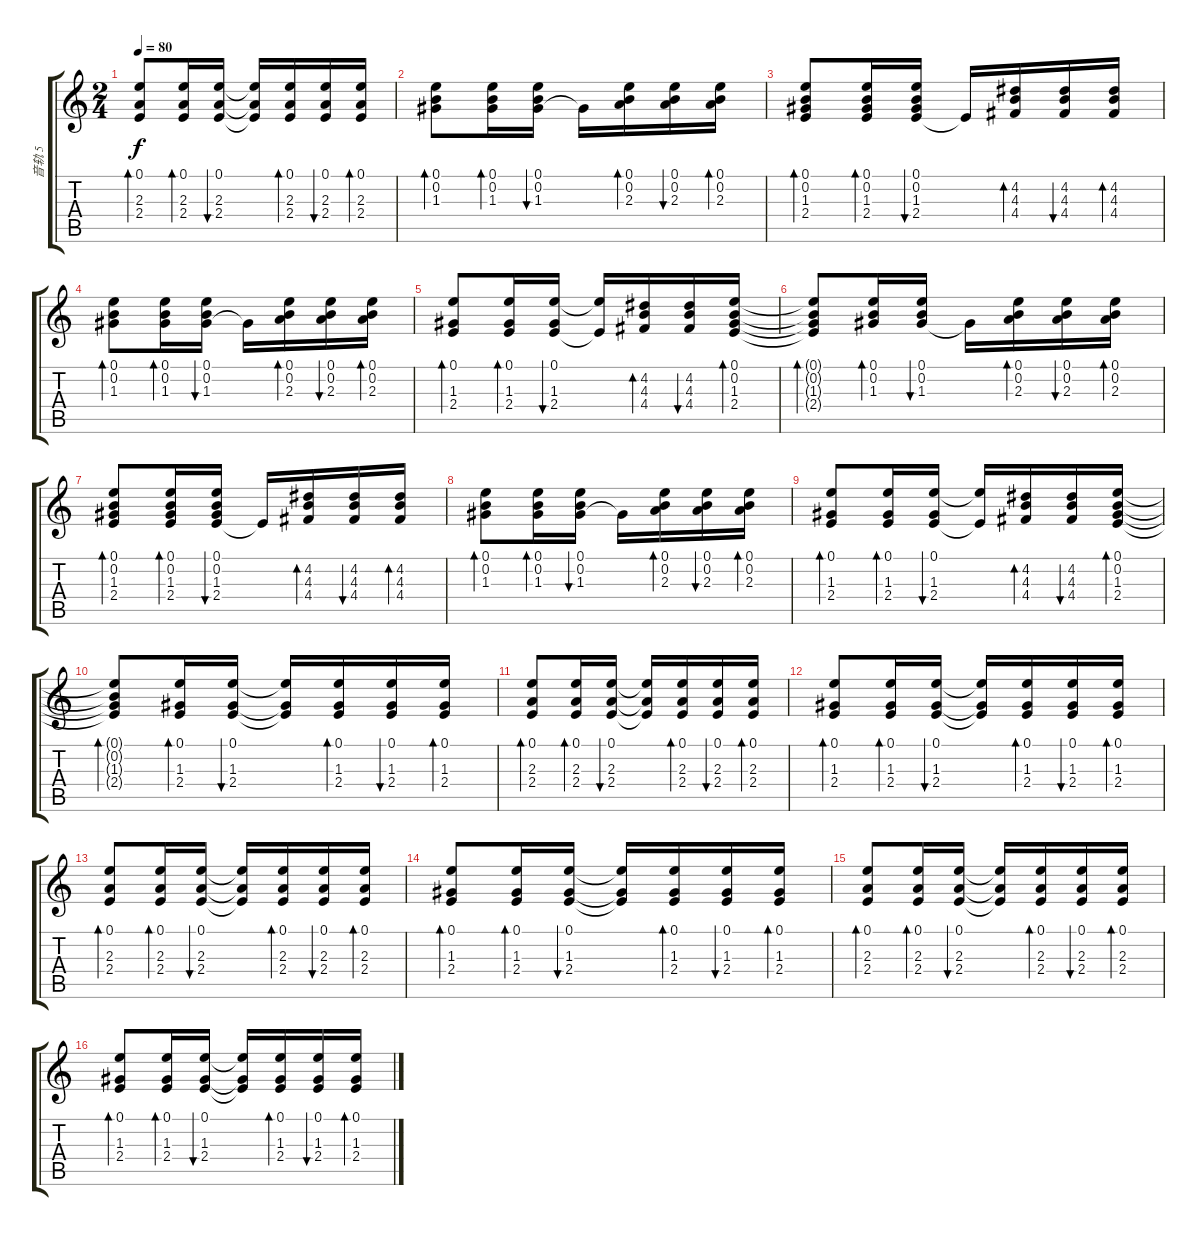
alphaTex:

\track ("音轨 5" "音轨 5") {instrument acousticguitarnylon}
\staff {score tabs}
\tuning (E4 B3 G3 D3 A2 E2) {hide}
\ts (2 4)
\tempo 80
\clef g2
\ks c
(0.1 2.3 2.4).8{bd 60 dy f} (0.1 2.3 2.4).16{bd 60} (0.1 2.3 2.4).16{bu 60} (0.1{t} 2.3{t} 2.4{t}).16 (0.1 2.3 2.4).16{bd 60} (0.1 2.3 2.4).16{bu 60} (0.1 2.3 2.4).16{bd 60} |
(0.1 0.2 1.3).8{bd 120} (0.1 0.2 1.3).16{bd 240} (0.1 0.2 1.3).16{bu 240} 1.3{t}.16 (0.1 0.2 2.3).16{bd 240} (0.1 0.2 2.3).16{bu 240} (0.1 0.2 2.3).16{bd 240} |
(0.1 0.2 1.3 2.4).8{bd 60} (0.1 0.2 1.3 2.4).16{bd 60} (0.1 0.2 1.3 2.4).16{bu 60} 2.4{t}.16 (4.2 4.3 4.4).16{bd 60} (4.2 4.3 4.4).16{bu 60} (4.2 4.3 4.4).16{bd 60} |
(0.1 0.2 1.3).8{bd 120} (0.1 0.2 1.3).16{bd 240} (0.1 0.2 1.3).16{bu 240} 1.3{t}.16 (0.1 0.2 2.3).16{bd 240} (0.1 0.2 2.3).16{bu 240} (0.1 0.2 2.3).16{bd 240} |
(0.1 1.3 2.4).8{bd 60} (0.1 1.3 2.4).16{bd 60} (0.1 1.3 2.4).16{bu 60} (0.1{t} 2.4{t}).16 (4.2 4.3 4.4).16{bd 60} (4.2 4.3 4.4).16{bu 60} (0.1 0.2 1.3 2.4).16{bd 60} |
(0.1{t} 0.2{t} 1.3{t} 2.4{t}).8{bd 120} (0.1 0.2 1.3).16{bd 240} (0.1 0.2 1.3).16{bu 240} 1.3{t}.16 (0.1 0.2 2.3).16{bd 240} (0.1 0.2 2.3).16{bu 240} (0.1 0.2 2.3).16{bd 240} |
(0.1 0.2 1.3 2.4).8{bd 60} (0.1 0.2 1.3 2.4).16{bd 60} (0.1 0.2 1.3 2.4).16{bu 60} 2.4{t}.16 (4.2 4.3 4.4).16{bd 60} (4.2 4.3 4.4).16{bu 60} (4.2 4.3 4.4).16{bd 60} |
(0.1 0.2 1.3).8{bd 120} (0.1 0.2 1.3).16{bd 240} (0.1 0.2 1.3).16{bu 240} 1.3{t}.16 (0.1 0.2 2.3).16{bd 240} (0.1 0.2 2.3).16{bu 240} (0.1 0.2 2.3).16{bd 240} |
(0.1 1.3 2.4).8{bd 60} (0.1 1.3 2.4).16{bd 60} (0.1 1.3 2.4).16{bu 60} (0.1{t} 2.4{t}).16 (4.2 4.3 4.4).16{bd 60} (4.2 4.3 4.4).16{bu 60} (0.1 0.2 1.3 2.4).16{bd 60} |
(0.1{t} 0.2{t} 1.3{t} 2.4{t}).8{bd 120} (0.1 1.3 2.4).16{bd 240} (0.1 1.3 2.4).16{bu 240} (0.1{t} 1.3{t} 2.4{t}).16 (0.1 1.3 2.4).16{bd 240} (0.1 1.3 2.4).16{bu 240} (0.1 1.3 2.4).16{bd 240} |
(0.1 2.3 2.4).8{bd 60} (0.1 2.3 2.4).16{bd 60} (0.1 2.3 2.4).16{bu 60} (0.1{t} 2.3{t} 2.4{t}).16 (0.1 2.3 2.4).16{bd 60} (0.1 2.3 2.4).16{bu 60} (0.1 2.3 2.4).16{bd 60} |
(0.1 1.3 2.4).8{bd 120} (0.1 1.3 2.4).16{bd 240} (0.1 1.3 2.4).16{bu 240} (0.1{t} 1.3{t} 2.4{t}).16 (0.1 1.3 2.4).16{bd 240} (0.1 1.3 2.4).16{bu 240} (0.1 1.3 2.4).16{bd 240} |
(0.1 2.3 2.4).8{bd 60} (0.1 2.3 2.4).16{bd 60} (0.1 2.3 2.4).16{bu 60} (0.1{t} 2.3{t} 2.4{t}).16 (0.1 2.3 2.4).16{bd 60} (0.1 2.3 2.4).16{bu 60} (0.1 2.3 2.4).16{bd 60} |
(0.1 1.3 2.4).8{bd 120} (0.1 1.3 2.4).16{bd 240} (0.1 1.3 2.4).16{bu 240} (0.1{t} 1.3{t} 2.4{t}).16 (0.1 1.3 2.4).16{bd 240} (0.1 1.3 2.4).16{bu 240} (0.1 1.3 2.4).16{bd 240} |
(0.1 2.3 2.4).8{bd 60} (0.1 2.3 2.4).16{bd 60} (0.1 2.3 2.4).16{bu 60} (0.1{t} 2.3{t} 2.4{t}).16 (0.1 2.3 2.4).16{bd 60} (0.1 2.3 2.4).16{bu 60} (0.1 2.3 2.4).16{bd 60} |
(0.1 1.3 2.4).8{bd 120} (0.1 1.3 2.4).16{bd 240} (0.1 1.3 2.4).16{bu 240} (0.1{t} 1.3{t} 2.4{t}).16 (0.1 1.3 2.4).16{bd 240} (0.1 1.3 2.4).16{bu 240} (0.1 1.3 2.4).16{bd 240}
